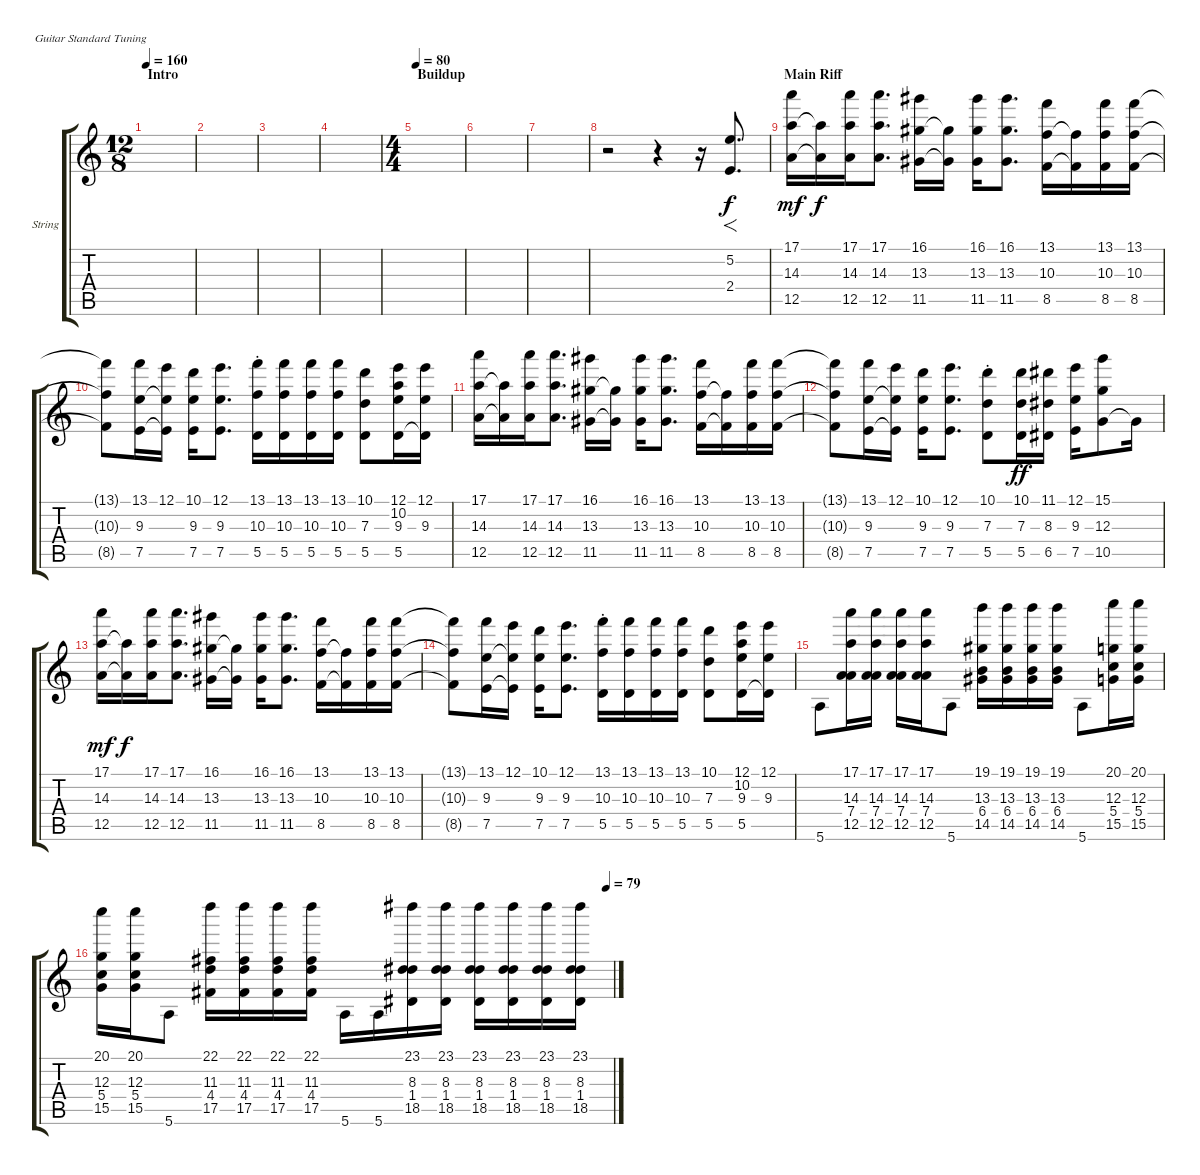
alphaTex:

\defaultSystemsLayout 4
\bracketExtendMode groupsimilarinstruments
\firstSystemTrackNameOrientation horizontal
\otherSystemsTrackNameOrientation horizontal
\track ("String Section" "String") {instrument electricguitarclean}
\staff {score tabs}
\tuning (E4 B3 G3 D3 A2 E2)
\ts (12 8)
\section ("" "Intro")
\tempo 160
\clef g2
\scale
0.653631
\ks c
|
\scale
0.346369 |
\scale
0.5 |
\scale
0.5 |
\ts (4 4)
\section ("" "Buildup")
\tempo 80
\scale
0.653631 |
\scale
0.346369 |
\scale
0.5 |
\scale
0.5 r.2 r.4 r.16 (5.2 2.4).8{f d} |
\section ("" "Main Riff")
\scale
0.5 (14.3 17.1 12.5).16{dy mf} (14.3{t} 12.5{t}).16{dy f} (14.3 17.1 12.5).16 (14.3 17.1 12.5).8{d} (13.3 16.1 11.5).16 (13.3{t} 11.5{t}).16 (13.3 16.1 11.5).16 (13.3 16.1 11.5).8{d} (10.3 13.1 8.5).16 (10.3{t} 8.5{t}).16 (10.3 13.1 8.5).16 (10.3 13.1 8.5).16 |
\scale
0.5 (13.1{t} 10.3{t} 8.5{t}).8 (9.3 13.1 7.5).16 (9.3{t} 12.1 7.5{t}).16 (9.3 10.1 7.5).16 (9.3 12.1 7.5).8{d} (10.3{st} 13.1 5.5).16 (10.3 13.1 5.5).16 (10.3 13.1 5.5).16 (10.3 13.1 5.5).16 (7.3 10.1 5.5).8 (9.3 12.1 5.5 10.2).16 (9.3 5.5{t} 12.1).16 |
\scale
0.5 (14.3 17.1 12.5).16 (14.3{t} 12.5{t}).16 (14.3 17.1 12.5).16 (14.3 17.1 12.5).8{d} (13.3 16.1 11.5).16 (13.3{t} 11.5{t}).16 (13.3 16.1 11.5).16 (13.3 16.1 11.5).8{d} (10.3 13.1 8.5).16 (10.3{t} 8.5{t}).16 (10.3 13.1 8.5).16 (10.3 13.1 8.5).16 |
\scale
0.5 (13.1{t} 10.3{t} 8.5{t}).8 (9.3 13.1 7.5).16 (9.3{t} 12.1 7.5{t}).16 (9.3 10.1 7.5).16 (9.3 12.1 7.5).8{d} (7.3{st} 10.1 5.5).8 (5.5 7.3 10.1).16{dy ff} (6.5 8.3 11.1).16 (7.5 9.3 12.1).16 (10.5 12.3 15.1).8 10.5{t}.16 |
\scale
0.5 (14.3 17.1 12.5).16{dy mf} (14.3{t} 12.5{t}).16{dy f} (14.3 17.1 12.5).16 (14.3 17.1 12.5).8{d} (13.3 16.1 11.5).16 (13.3{t} 11.5{t}).16 (13.3 16.1 11.5).16 (13.3 16.1 11.5).8{d} (10.3 13.1 8.5).16 (10.3{t} 8.5{t}).16 (10.3 13.1 8.5).16 (10.3 13.1 8.5).16 |
\scale
0.5 (13.1{t} 10.3{t} 8.5{t}).8 (9.3 13.1 7.5).16 (9.3{t} 12.1 7.5{t}).16 (9.3 10.1 7.5).16 (9.3 12.1 7.5).8{d} (10.3{st} 13.1 5.5).16 (10.3 13.1 5.5).16 (10.3 13.1 5.5).16 (10.3 13.1 5.5).16 (7.3 10.1 5.5).8 (9.3 12.1 5.5 10.2).16 (9.3 5.5{t} 12.1).16 |
\scale
0.5 5.6.8 (12.5 14.3 17.1 7.4).16 (12.5 14.3 17.1 7.4).16 (12.5 14.3 17.1 7.4).16 (12.5 14.3 17.1 7.4).16 5.6.8 (14.5 13.3 19.1 6.4).16 (14.5 13.3 19.1 6.4).16 (14.5 13.3 19.1 6.4).16 (14.5 13.3 19.1 6.4).16 5.6.8 (15.5 12.3 20.1 5.4).16 (15.5 12.3 20.1 5.4).16 |
\tempo (79 0.9875)
\scale
0.5 (15.5 12.3 20.1 5.4).16 (15.5 12.3 20.1 5.4).16 5.6.8 (17.5 11.3 22.1 4.4).16 (17.5 11.3 22.1 4.4).16 (17.5 11.3 22.1 4.4).16 (17.5 11.3 22.1 4.4).16 5.6.16 5.6.16 (18.5 8.3 23.1 1.4).16 (18.5 8.3 23.1 1.4).16 (18.5 8.3 23.1 1.4).16 (18.5 8.3 23.1 1.4).16 (18.5 8.3 23.1 1.4).16 (18.5 8.3 23.1 1.4).16
